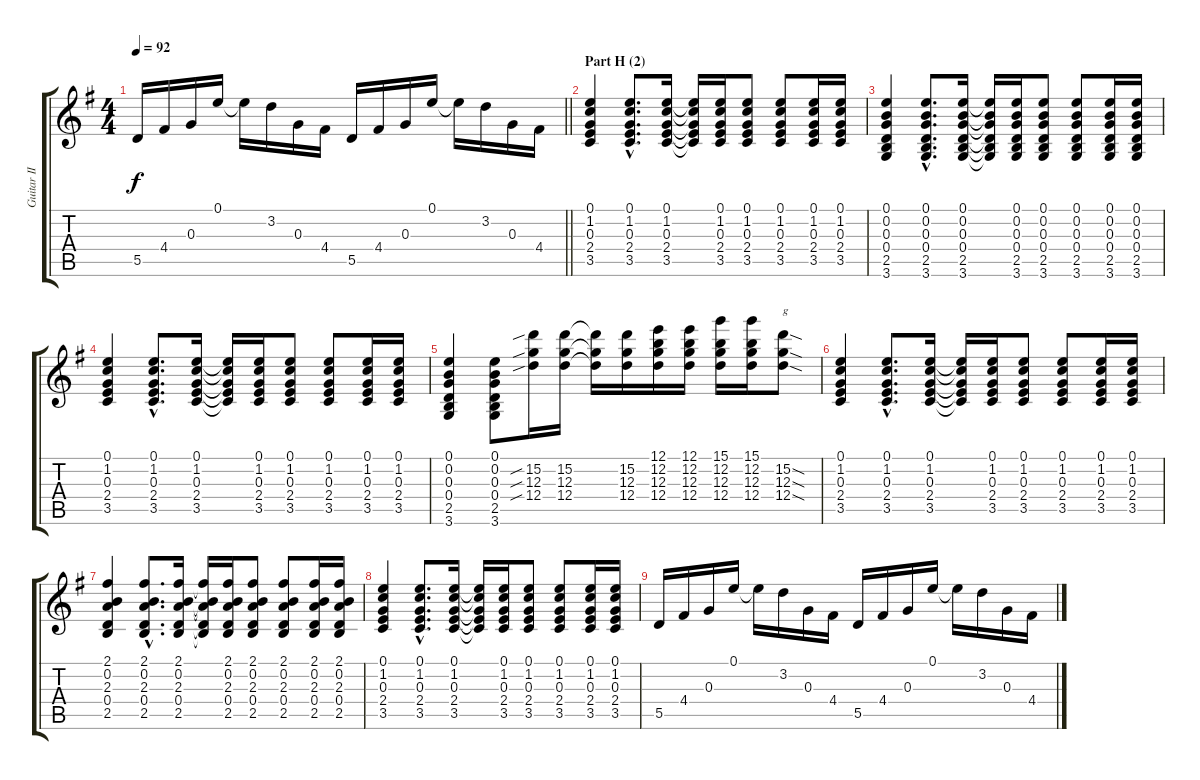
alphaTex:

\track ("Guitar II (Sugizo)" "Guitar II ") {instrument distortionguitar}
\staff {score tabs}
\tuning (E4 B3 G3 D3 A2 E2) {hide}
\ts (4 4)
\tempo 92
\clef g2
\barLineRight lightlight
\ks g
5.5.16{dy f} 4.4.16 0.3.16 0.1.16 0.1{t}.16 3.2.16 0.3.16 4.4.16 5.5.16 4.4.16 0.3.16 0.1.16 0.1{t}.16 3.2.16 0.3.16 4.4.16 |
\section ("" "Part H (2)")
(0.1 1.2 0.3 2.4 3.5).4 (0.1{hac} 1.2{hac} 0.3{hac} 2.4{hac} 3.5{hac}).8{d} (0.1 1.2 0.3 2.4 3.5).16 (0.1{t} 1.2{t} 0.3{t} 2.4{t} 3.5{t}).16 (0.1 1.2 0.3 2.4 3.5).16 (0.1 1.2 0.3 2.4 3.5).8 (0.1 1.2 0.3 2.4 3.5).8 (0.1 1.2 0.3 2.4 3.5).16 (0.1 1.2 0.3 2.4 3.5).16 |
(0.1 0.2 0.3 0.4 2.5 3.6).4 (0.1{hac} 0.2{hac} 0.3{hac} 0.4{hac} 2.5{hac} 3.6{hac}).8{d} (0.1 0.2 0.3 0.4 2.5 3.6).16 (0.1{t} 0.2{t} 0.3{t} 0.4{t} 2.5{t} 3.6{t}).16 (0.1 0.2 0.3 0.4 2.5 3.6).16 (0.1 0.2 0.3 0.4 2.5 3.6).8 (0.1 0.2 0.3 0.4 2.5 3.6).8 (0.1 0.2 0.3 0.4 2.5 3.6).16 (0.1 0.2 0.3 0.4 2.5 3.6).16 |
(0.1 1.2 0.3 2.4 3.5).4 (0.1{hac} 1.2{hac} 0.3{hac} 2.4{hac} 3.5{hac}).8{d} (0.1 1.2 0.3 2.4 3.5).16 (0.1{t} 1.2{t} 0.3{t} 2.4{t} 3.5{t}).16 (0.1 1.2 0.3 2.4 3.5).16 (0.1 1.2 0.3 2.4 3.5).8 (0.1 1.2 0.3 2.4 3.5).8 (0.1 1.2 0.3 2.4 3.5).16 (0.1 1.2 0.3 2.4 3.5).16 |
(0.1 0.2 0.3 0.4 2.5 3.6).4 (0.1 0.2 0.3 0.4 2.5 3.6).8 (15.2{sib} 12.3{sib} 12.4{sib}).16 (15.2 12.3 12.4).16 (15.2{t} 12.3{t} 12.4{t}).16 (15.2 12.3 12.4).16 (12.1 12.2 12.3 12.4).16 (12.1 12.2 12.3 12.4).16 (15.1 12.2 12.3 12.4).16 (15.1 12.2 12.3 12.4).16 (15.2{sod} 12.3{sod} 12.4{sod}).8{txt "g"} |
(0.1 1.2 0.3 2.4 3.5).4 (0.1{hac} 1.2{hac} 0.3{hac} 2.4{hac} 3.5{hac}).8{d} (0.1 1.2 0.3 2.4 3.5).16 (0.1{t} 1.2{t} 0.3{t} 2.4{t} 3.5{t}).16 (0.1 1.2 0.3 2.4 3.5).16 (0.1 1.2 0.3 2.4 3.5).8 (0.1 1.2 0.3 2.4 3.5).8 (0.1 1.2 0.3 2.4 3.5).16 (0.1 1.2 0.3 2.4 3.5).16 |
(2.1 0.2 2.3 0.4 2.5).4 (2.1{hac} 0.2{hac} 2.3{hac} 0.4{hac} 2.5{hac}).8{d} (2.1 0.2 2.3 0.4 2.5).16 (2.1{t} 0.2{t} 2.3{t} 0.4{t} 2.5{t}).16 (2.1 0.2 2.3 0.4 2.5).16 (2.1 0.2 2.3 0.4 2.5).8 (2.1 0.2 2.3 0.4 2.5).8 (2.1 0.2 2.3 0.4 2.5).16 (2.1 0.2 2.3 0.4 2.5).16 |
(0.1 1.2 0.3 2.4 3.5).4 (0.1{hac} 1.2{hac} 0.3{hac} 2.4{hac} 3.5{hac}).8{d} (0.1 1.2 0.3 2.4 3.5).16 (0.1{t} 1.2{t} 0.3{t} 2.4{t} 3.5{t}).16 (0.1 1.2 0.3 2.4 3.5).16 (0.1 1.2 0.3 2.4 3.5).8 (0.1 1.2 0.3 2.4 3.5).8 (0.1 1.2 0.3 2.4 3.5).16 (0.1 1.2 0.3 2.4 3.5).16 |
5.5.16 4.4.16 0.3.16 0.1.16 0.1{t}.16 3.2.16 0.3.16 4.4.16 5.5.16 4.4.16 0.3.16 0.1.16 0.1{t}.16 3.2.16 0.3.16 4.4.16
